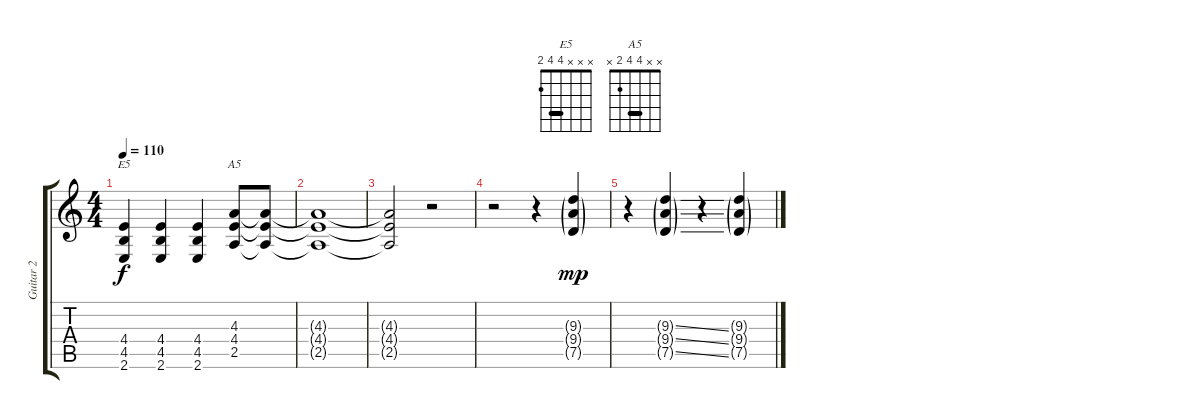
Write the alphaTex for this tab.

\track ("Guitar 2" "Guitar 2") {instrument distortionguitar}
\staff {score tabs}
\tuning (D4 A3 F3 C3 G2 D2) {hide}
\chord ("E5" x x x 4 4 2) {barre 4}
\chord ("A5" x x 4 4 2 x) {barre 4}
\ts (4 4)
\tempo 110
\clef g2
\ks c
(4.4 4.5 2.6).4{ch "E5" dy f} (4.4 4.5 2.6).4 (4.4 4.5 2.6).4 (4.3 4.4 2.5).8{ch "A5"} (4.3{t} 4.4{t} 2.5{t}).8 |
(4.3{t} 4.4{t} 2.5{t}).1 |
(4.3{t} 4.4{t} 2.5{t}).2 r.2 |
r.2 r.4 (9.3{g} 9.4{g} 7.5{g}).4{dy mp volume 15} |
r.4 (9.3{ss g} 9.4{ss g} 7.5{ss g}).4{volume 11} r.4 (9.3{g} 9.4{g} 7.5{g}).4{volume 9}
